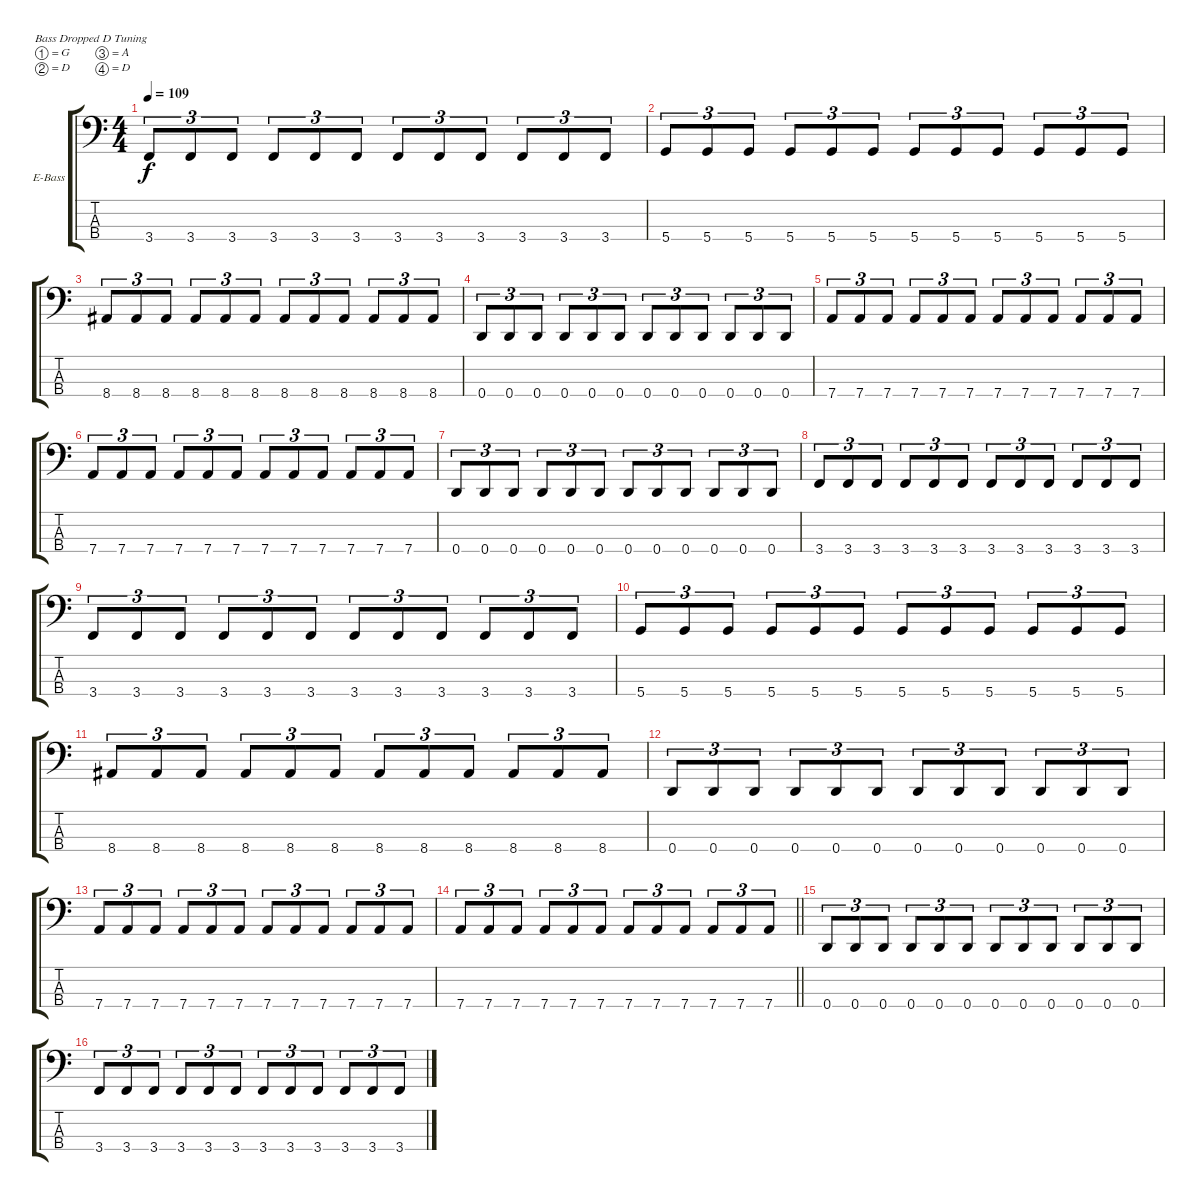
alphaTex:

\bracketExtendMode groupsimilarinstruments
\firstSystemTrackNameOrientation horizontal
\otherSystemsTrackNameOrientation horizontal
\track ("Bass guitar (Oliver)" "E-Bass") {instrument electricbassfinger}
\staff {score tabs}
\tuning (G2 D2 A1 D1)
\ts (4 4)
\tempo 109
\clef f4
\ks c
3.4.8{tu (3 2) dy f} 3.4.8{tu (3 2)} 3.4.8{tu (3 2)} 3.4.8{tu (3 2)} 3.4.8{tu (3 2)} 3.4.8{tu (3 2)} 3.4.8{tu (3 2)} 3.4.8{tu (3 2)} 3.4.8{tu (3 2)} 3.4.8{tu (3 2)} 3.4.8{tu (3 2)} 3.4.8{tu (3 2)} |
5.4.8{tu (3 2)} 5.4.8{tu (3 2)} 5.4.8{tu (3 2)} 5.4.8{tu (3 2)} 5.4.8{tu (3 2)} 5.4.8{tu (3 2)} 5.4.8{tu (3 2)} 5.4.8{tu (3 2)} 5.4.8{tu (3 2)} 5.4.8{tu (3 2)} 5.4.8{tu (3 2)} 5.4.8{tu (3 2)} |
8.4.8{tu (3 2)} 8.4.8{tu (3 2)} 8.4.8{tu (3 2)} 8.4.8{tu (3 2)} 8.4.8{tu (3 2)} 8.4.8{tu (3 2)} 8.4.8{tu (3 2)} 8.4.8{tu (3 2)} 8.4.8{tu (3 2)} 8.4.8{tu (3 2)} 8.4.8{tu (3 2)} 8.4.8{tu (3 2)} |
0.4.8{tu (3 2)} 0.4.8{tu (3 2)} 0.4.8{tu (3 2)} 0.4.8{tu (3 2)} 0.4.8{tu (3 2)} 0.4.8{tu (3 2)} 0.4.8{tu (3 2)} 0.4.8{tu (3 2)} 0.4.8{tu (3 2)} 0.4.8{tu (3 2)} 0.4.8{tu (3 2)} 0.4.8{tu (3 2)} |
7.4.8{tu (3 2)} 7.4.8{tu (3 2)} 7.4.8{tu (3 2)} 7.4.8{tu (3 2)} 7.4.8{tu (3 2)} 7.4.8{tu (3 2)} 7.4.8{tu (3 2)} 7.4.8{tu (3 2)} 7.4.8{tu (3 2)} 7.4.8{tu (3 2)} 7.4.8{tu (3 2)} 7.4.8{tu (3 2)} |
7.4.8{tu (3 2)} 7.4.8{tu (3 2)} 7.4.8{tu (3 2)} 7.4.8{tu (3 2)} 7.4.8{tu (3 2)} 7.4.8{tu (3 2)} 7.4.8{tu (3 2)} 7.4.8{tu (3 2)} 7.4.8{tu (3 2)} 7.4.8{tu (3 2)} 7.4.8{tu (3 2)} 7.4.8{tu (3 2)} |
0.4.8{tu (3 2)} 0.4.8{tu (3 2)} 0.4.8{tu (3 2)} 0.4.8{tu (3 2)} 0.4.8{tu (3 2)} 0.4.8{tu (3 2)} 0.4.8{tu (3 2)} 0.4.8{tu (3 2)} 0.4.8{tu (3 2)} 0.4.8{tu (3 2)} 0.4.8{tu (3 2)} 0.4.8{tu (3 2)} |
3.4.8{tu (3 2)} 3.4.8{tu (3 2)} 3.4.8{tu (3 2)} 3.4.8{tu (3 2)} 3.4.8{tu (3 2)} 3.4.8{tu (3 2)} 3.4.8{tu (3 2)} 3.4.8{tu (3 2)} 3.4.8{tu (3 2)} 3.4.8{tu (3 2)} 3.4.8{tu (3 2)} 3.4.8{tu (3 2)} |
3.4.8{tu (3 2)} 3.4.8{tu (3 2)} 3.4.8{tu (3 2)} 3.4.8{tu (3 2)} 3.4.8{tu (3 2)} 3.4.8{tu (3 2)} 3.4.8{tu (3 2)} 3.4.8{tu (3 2)} 3.4.8{tu (3 2)} 3.4.8{tu (3 2)} 3.4.8{tu (3 2)} 3.4.8{tu (3 2)} |
5.4.8{tu (3 2)} 5.4.8{tu (3 2)} 5.4.8{tu (3 2)} 5.4.8{tu (3 2)} 5.4.8{tu (3 2)} 5.4.8{tu (3 2)} 5.4.8{tu (3 2)} 5.4.8{tu (3 2)} 5.4.8{tu (3 2)} 5.4.8{tu (3 2)} 5.4.8{tu (3 2)} 5.4.8{tu (3 2)} |
8.4.8{tu (3 2)} 8.4.8{tu (3 2)} 8.4.8{tu (3 2)} 8.4.8{tu (3 2)} 8.4.8{tu (3 2)} 8.4.8{tu (3 2)} 8.4.8{tu (3 2)} 8.4.8{tu (3 2)} 8.4.8{tu (3 2)} 8.4.8{tu (3 2)} 8.4.8{tu (3 2)} 8.4.8{tu (3 2)} |
0.4.8{tu (3 2)} 0.4.8{tu (3 2)} 0.4.8{tu (3 2)} 0.4.8{tu (3 2)} 0.4.8{tu (3 2)} 0.4.8{tu (3 2)} 0.4.8{tu (3 2)} 0.4.8{tu (3 2)} 0.4.8{tu (3 2)} 0.4.8{tu (3 2)} 0.4.8{tu (3 2)} 0.4.8{tu (3 2)} |
7.4.8{tu (3 2)} 7.4.8{tu (3 2)} 7.4.8{tu (3 2)} 7.4.8{tu (3 2)} 7.4.8{tu (3 2)} 7.4.8{tu (3 2)} 7.4.8{tu (3 2)} 7.4.8{tu (3 2)} 7.4.8{tu (3 2)} 7.4.8{tu (3 2)} 7.4.8{tu (3 2)} 7.4.8{tu (3 2)} |
\barLineRight lightlight
7.4.8{tu (3 2)} 7.4.8{tu (3 2)} 7.4.8{tu (3 2)} 7.4.8{tu (3 2)} 7.4.8{tu (3 2)} 7.4.8{tu (3 2)} 7.4.8{tu (3 2)} 7.4.8{tu (3 2)} 7.4.8{tu (3 2)} 7.4.8{tu (3 2)} 7.4.8{tu (3 2)} 7.4.8{tu (3 2)} |
0.4.8{tu (3 2)} 0.4.8{tu (3 2)} 0.4.8{tu (3 2)} 0.4.8{tu (3 2)} 0.4.8{tu (3 2)} 0.4.8{tu (3 2)} 0.4.8{tu (3 2)} 0.4.8{tu (3 2)} 0.4.8{tu (3 2)} 0.4.8{tu (3 2)} 0.4.8{tu (3 2)} 0.4.8{tu (3 2)} |
3.4.8{tu (3 2)} 3.4.8{tu (3 2)} 3.4.8{tu (3 2)} 3.4.8{tu (3 2)} 3.4.8{tu (3 2)} 3.4.8{tu (3 2)} 3.4.8{tu (3 2)} 3.4.8{tu (3 2)} 3.4.8{tu (3 2)} 3.4.8{tu (3 2)} 3.4.8{tu (3 2)} 3.4.8{tu (3 2)}
